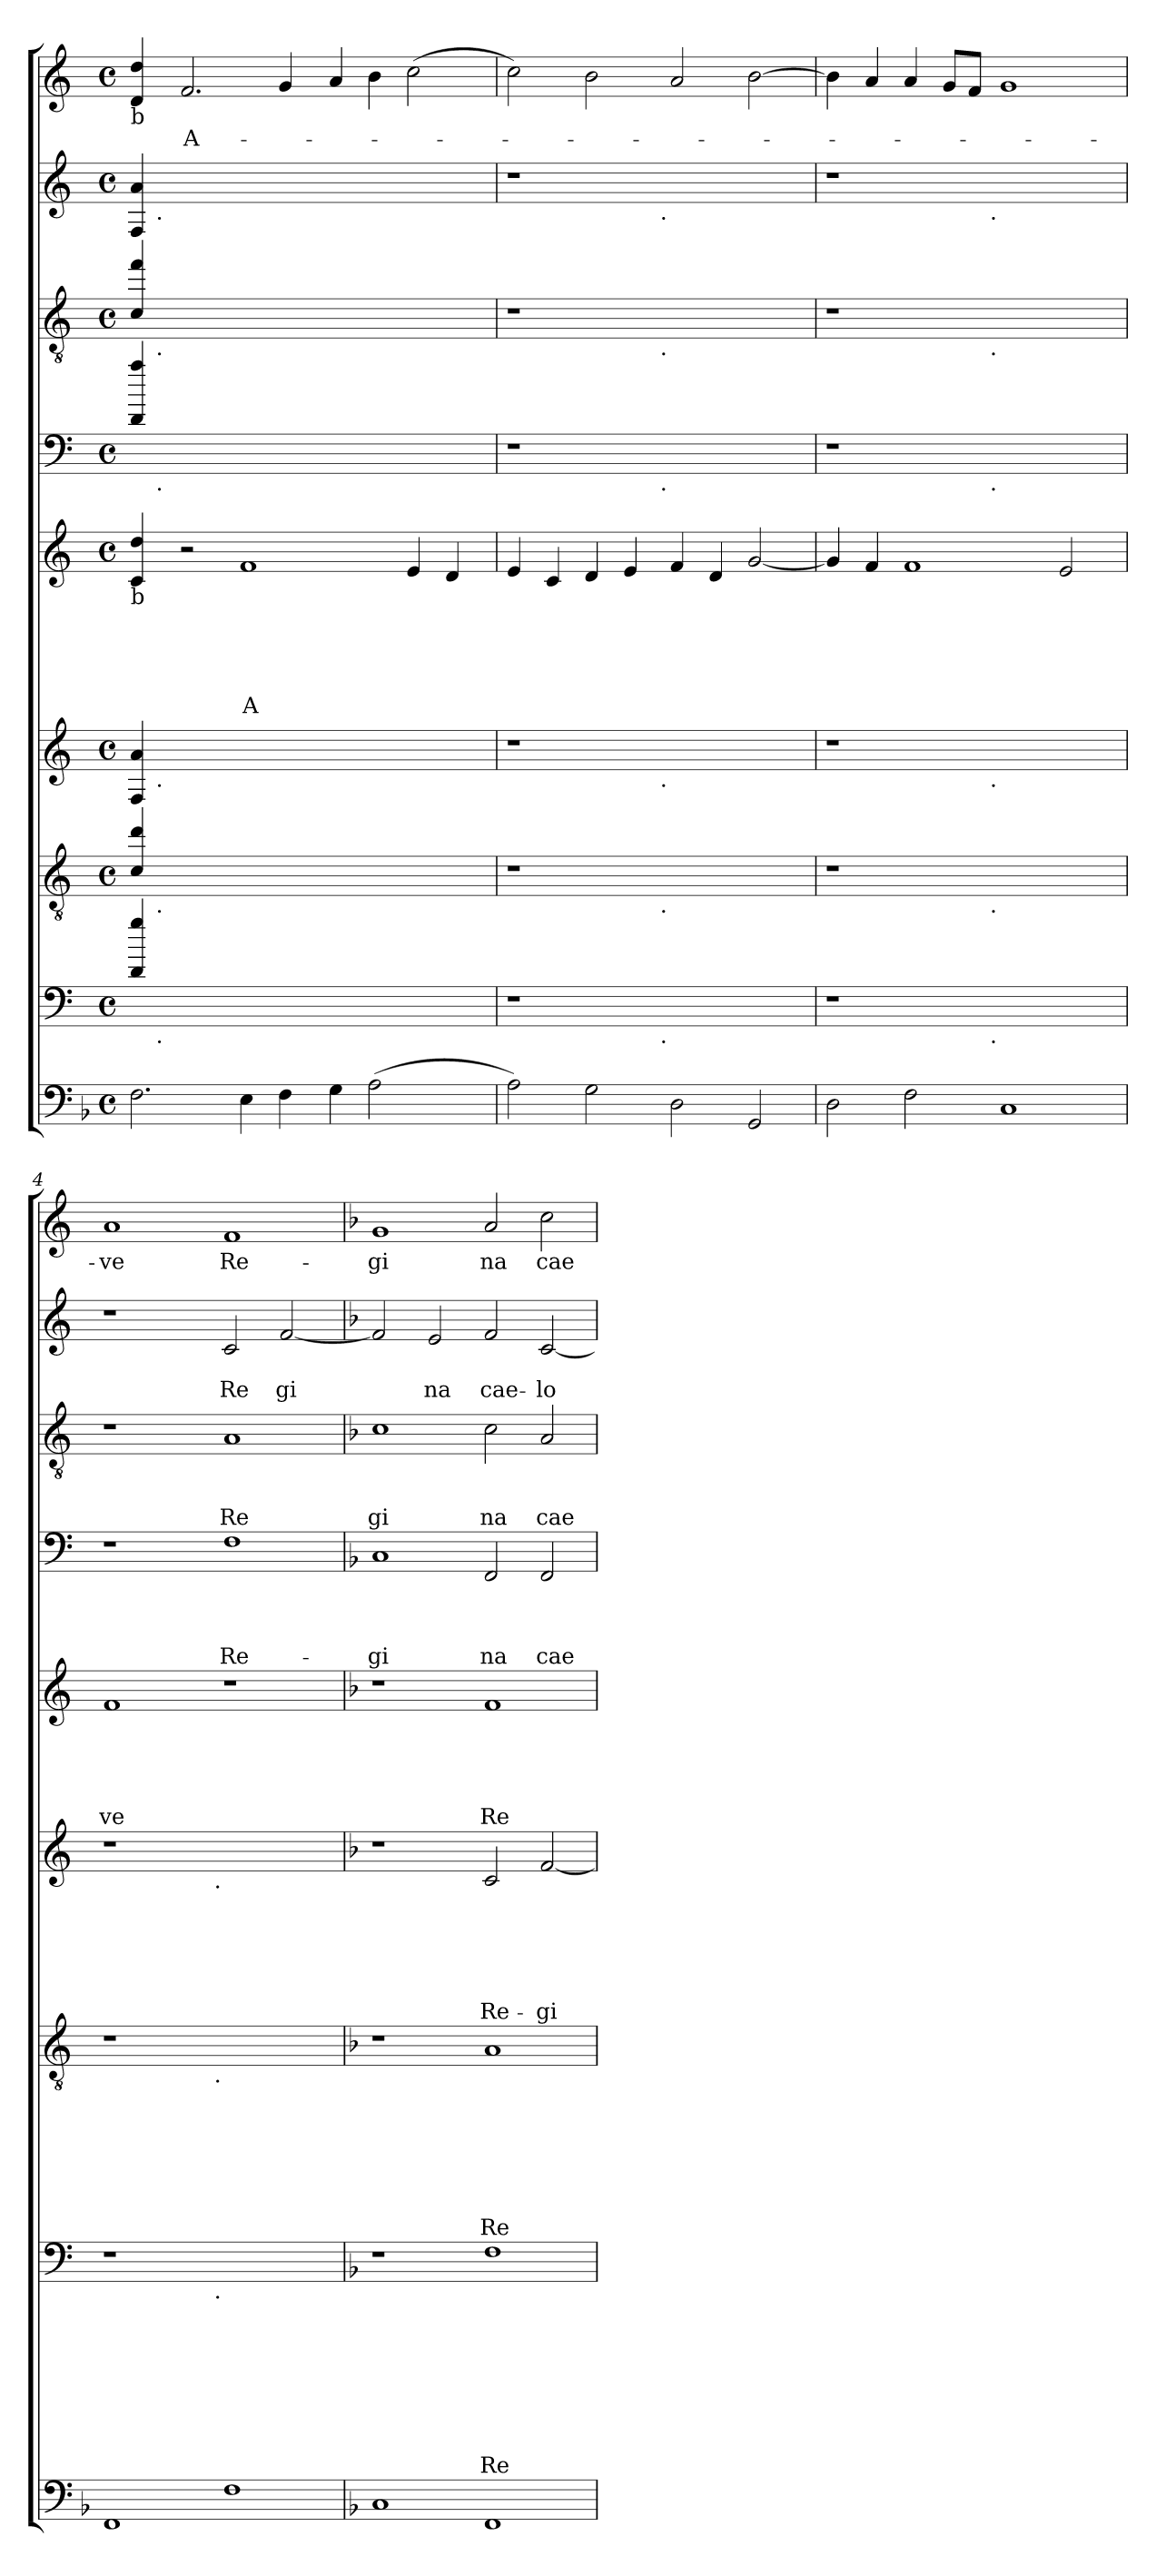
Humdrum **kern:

**kern	**kern	**text	**text	**text	**text	**text	**text	**text	**text	**kern	**text	**text	**text	**text	**text	**text	**text	**kern	**text	**text	**text	**text	**text	**text	**kern	**text	**text	**text	**text	**text	**kern	**text	**text	**text	**text	**kern	**text	**text	**text	**kern	**text	**text	**kern	**text
*part9	*part8	*part8	*part8	*part8	*part8	*part8	*part8	*part8	*part8	*part7	*part7	*part7	*part7	*part7	*part7	*part7	*part7	*part6	*part6	*part6	*part6	*part6	*part6	*part6	*part5	*part5	*part5	*part5	*part5	*part5	*part4	*part4	*part4	*part4	*part4	*part3	*part3	*part3	*part3	*part2	*part2	*part2	*part1	*part1
*staff9	*staff8	*staff8	*staff8	*staff8	*staff8	*staff8	*staff8	*staff8	*staff8	*staff7	*staff7	*staff7	*staff7	*staff7	*staff7	*staff7	*staff7	*staff6	*staff6	*staff6	*staff6	*staff6	*staff6	*staff6	*staff5	*staff5	*staff5	*staff5	*staff5	*staff5	*staff4	*staff4	*staff4	*staff4	*staff4	*staff3	*staff3	*staff3	*staff3	*staff2	*staff2	*staff2	*staff1	*staff1
!!LO:PB:g=z
*clefF4	*clefF4	*	*	*	*	*	*	*	*	*clefGv2	*	*	*	*	*	*	*	*clefG2	*	*	*	*	*	*	*clefG2	*	*	*	*	*	*clefF4	*	*	*	*	*clefGv2	*	*	*	*clefG2	*	*	*clefG2	*
*	*ITrd-3c-5	*	*	*	*	*	*	*	*	*ITrd-3c-5	*	*	*	*	*	*	*	*ITrd-3c-5	*	*	*	*	*	*	*ITrd-3c-5	*	*	*	*	*	*ITrd-3c-5	*	*	*	*	*ITrd-3c-5	*	*	*	*ITrd-3c-5	*	*	*ITrd-3c-5	*
*k[b-]	*k[b-]	*	*	*	*	*	*	*	*	*k[b-]	*	*	*	*	*	*	*	*k[b-]	*	*	*	*	*	*	*k[b-]	*	*	*	*	*	*k[b-]	*	*	*	*	*k[b-]	*	*	*	*k[b-]	*	*	*k[b-]	*
*F:	*F:	*	*	*	*	*	*	*	*	*F:	*	*	*	*	*	*	*	*F:	*	*	*	*	*	*	*F:	*	*	*	*	*	*F:	*	*	*	*	*F:	*	*	*	*F:	*	*	*F:	*
*M4/4	*M4/4	*	*	*	*	*	*	*	*	*M4/4	*	*	*	*	*	*	*	*M4/4	*	*	*	*	*	*	*M4/4	*	*	*	*	*	*M4/4	*	*	*	*	*M4/4	*	*	*	*M4/4	*	*	*M4/4	*
*met(c)	*met(c)	*	*	*	*	*	*	*	*	*met(c)	*	*	*	*	*	*	*	*met(c)	*	*	*	*	*	*	*met(c)	*	*	*	*	*	*met(c)	*	*	*	*	*met(c)	*	*	*	*met(c)	*	*	*met(c)	*
=1	=1	=1	=1	=1	=1	=1	=1	=1	=1	=1	=1	=1	=1	=1	=1	=1	=1	=1	=1	=1	=1	=1	=1	=1	=1	=1	=1	=1	=1	=1	=1	=1	=1	=1	=1	=1	=1	=1	=1	=1	=1	=1	=1	=1
!	!	!	!	!	!	!	!	!	!	!	!	!	!	!	!	!	!	!	!	!	!	!	!	!	!	!	!	!	!	!	!	!	!	!	!	!	!	!	!	!	!	!	!LO:TX:b:t=b	!
!	!	!	!	!	!	!	!	!	!	!	!	!	!	!	!	!	!	!	!	!	!	!	!	!	!	!	!	!	!	!	!	!	!	!	!	!	!	!	!	!LO:TX:b:t=b	!	!	!	!
!	!	!	!	!	!	!	!	!	!	!	!	!	!	!	!	!	!	!	!	!	!	!	!	!	!	!	!	!	!	!	!	!	!	!	!	!LO:TX:b:t=b	!	!	!	!	!	!	!	!
!	!	!	!	!	!	!	!	!	!	!	!	!	!	!	!	!	!	!	!	!	!	!	!	!	!	!	!	!	!	!	!LO:TX:b:t=b	!	!	!	!	!	!	!	!	!	!	!	!	!
!	!	!	!	!	!	!	!	!	!	!	!	!	!	!	!	!	!	!	!	!	!	!	!	!	!LO:TX:b:t=b	!	!	!	!	!	!	!	!	!	!	!	!	!	!	!	!	!	!	!
!	!	!	!	!	!	!	!	!	!	!	!	!	!	!	!	!	!	!LO:TX:b:t=b	!	!	!	!	!	!	!	!	!	!	!	!	!	!	!	!	!	!	!	!	!	!	!	!	!	!
!	!	!	!	!	!	!	!	!	!	!LO:TX:b:t=b	!	!	!	!	!	!	!	!	!	!	!	!	!	!	!	!	!	!	!	!	!	!	!	!	!	!	!	!	!	!	!	!	!	!
!	!LO:TX:b:t=b	!	!	!	!	!	!	!	!	!	!	!	!	!	!	!	!	!	!	!	!	!	!	!	!	!	!	!	!	!	!	!	!	!	!	!	!	!	!	!	!	!	!	!
*	*^	*	*	*	*	*	*	*	*	*^	*	*	*	*	*	*	*	*^	*	*	*	*	*	*	*	*	*	*	*	*	*^	*	*	*	*	*^	*	*	*	*^	*	*	*	*
2.F\	4g/ 4ccc/	8ryy	.	.	.	.	.	.	.	.	4f/ 4gg/	8ryy	.	.	.	.	.	.	.	4B-/ 4dd/	8ryy	.	.	.	.	.	.	4f/ 4gg/	.	.	.	.	.	4g/ 4ddd/	8ryy	.	.	.	.	4f/ 4bb-/	8ryy	.	.	.	4B-/ 4dd/	8ryy	.	.	4g/ 4gg/	.
!	!	!	!	!	!	!	!	!	!	!	!	!	!	!	!	!	!	!	!	!	!	!	!	!	!	!	!	!	!	!	!	!	!	!	!	!	!	!	!	!	!	!	!	!	!	!LO:TX:b:t=.	!	!	!	!
!	!	!	!	!	!	!	!	!	!	!	!	!	!	!	!	!	!	!	!	!	!	!	!	!	!	!	!	!	!	!	!	!	!	!	!	!	!	!	!	!	!LO:TX:b:t=.	!	!	!	!	!	!	!	!	!
!	!	!	!	!	!	!	!	!	!	!	!	!	!	!	!	!	!	!	!	!	!	!	!	!	!	!	!	!	!	!	!	!	!	!	!LO:TX:b:t=.	!	!	!	!	!	!	!	!	!	!	!	!	!	!	!
!	!	!	!	!	!	!	!	!	!	!	!	!	!	!	!	!	!	!	!	!	!LO:TX:b:t=.	!	!	!	!	!	!	!	!	!	!	!	!	!	!	!	!	!	!	!	!	!	!	!	!	!	!	!	!	!
!	!	!	!	!	!	!	!	!	!	!	!	!LO:TX:b:t=.	!	!	!	!	!	!	!	!	!	!	!	!	!	!	!	!	!	!	!	!	!	!	!	!	!	!	!	!	!	!	!	!	!	!	!	!	!	!
!	!	!LO:TX:b:t=.	!	!	!	!	!	!	!	!	!	!	!	!	!	!	!	!	!	!	!	!	!	!	!	!	!	!	!	!	!	!	!	!	!	!	!	!	!	!	!	!	!	!	!	!	!	!	!	!
.	.	1ryy	.	.	.	.	.	.	.	.	.	1ryy	.	.	.	.	.	.	.	.	1ryy	.	.	.	.	.	.	.	.	.	.	.	.	.	1ryy	.	.	.	.	.	1ryy	.	.	.	.	1ryy	.	.	.	.
!	!	!	!	!	!	!	!	!	!	!	!	!	!	!	!	!	!	!	!	!	!	!	!	!	!	!	!	!	!	!	!	!	!	!	!	!	!	!	!	!	!	!	!	!	!	!	!	!	!	!LO:LY:b
.	0ryy	.	.	.	.	.	.	.	.	.	0ryy	.	.	.	.	.	.	.	.	0ryy	.	.	.	.	.	.	.	2r	.	.	.	.	.	0ryy	.	.	.	.	.	0ryy	.	.	.	.	0ryy	.	.	.	2.b-/	A-
!	!	!	!	!	!	!	!	!	!	!	!	!	!	!	!	!	!	!	!	!	!	!	!	!	!	!	!	!	!	!	!	!	!LO:LY:b	!	!	!	!	!	!	!	!	!	!	!	!	!	!	!	!	!
4E\	.	.	.	.	.	.	.	.	.	.	.	.	.	.	.	.	.	.	.	.	.	.	.	.	.	.	.	1b-	.	.	.	.	A	.	.	.	.	.	.	.	.	.	.	.	.	.	.	.	.	.
4F\	.	.	.	.	.	.	.	.	.	.	.	.	.	.	.	.	.	.	.	.	.	.	.	.	.	.	.	.	.	.	.	.	.	.	.	.	.	.	.	.	.	.	.	.	.	.	.	.	4cc/	.
.	.	1ryy	.	.	.	.	.	.	.	.	.	1ryy	.	.	.	.	.	.	.	.	1ryy	.	.	.	.	.	.	.	.	.	.	.	.	.	1ryy	.	.	.	.	.	1ryy	.	.	.	.	1ryy	.	.	.	.
4G\	.	.	.	.	.	.	.	.	.	.	.	.	.	.	.	.	.	.	.	.	.	.	.	.	.	.	.	.	.	.	.	.	.	.	.	.	.	.	.	.	.	.	.	.	.	.	.	.	4dd/	.
(>2A\	.	.	.	.	.	.	.	.	.	.	.	.	.	.	.	.	.	.	.	.	.	.	.	.	.	.	.	.	.	.	.	.	.	.	.	.	.	.	.	.	.	.	.	.	.	.	.	.	4ee\	.
.	.	.	.	.	.	.	.	.	.	.	.	.	.	.	.	.	.	.	.	.	.	.	.	.	.	.	.	4a/	.	.	.	.	.	.	.	.	.	.	.	.	.	.	.	.	.	.	.	.	(>2ff\	.
4ryy	.	.	.	.	.	.	.	.	.	.	.	.	.	.	.	.	.	.	.	.	.	.	.	.	.	.	.	4g/	.	.	.	.	.	.	.	.	.	.	.	.	.	.	.	.	.	.	.	.	.	.
.	.	8ryy	.	.	.	.	.	.	.	.	.	8ryy	.	.	.	.	.	.	.	.	8ryy	.	.	.	.	.	.	.	.	.	.	.	.	.	8ryy	.	.	.	.	.	8ryy	.	.	.	.	8ryy	.	.	.	.
=2	=2	=2	=2	=2	=2	=2	=2	=2	=2	=2	=2	=2	=2	=2	=2	=2	=2	=2	=2	=2	=2	=2	=2	=2	=2	=2	=2	=2	=2	=2	=2	=2	=2	=2	=2	=2	=2	=2	=2	=2	=2	=2	=2	=2	=2	=2	=2	=2	=2	=2
2A\)	1r	2ryy	.	.	.	.	.	.	.	.	1r	2ryy	.	.	.	.	.	.	.	1r	2ryy	.	.	.	.	.	.	4a/	.	.	.	.	.	1r	2ryy	.	.	.	.	1r	2ryy	.	.	.	1r	2ryy	.	.	2ff\)	.
.	.	.	.	.	.	.	.	.	.	.	.	.	.	.	.	.	.	.	.	.	.	.	.	.	.	.	.	4f/	.	.	.	.	.	.	.	.	.	.	.	.	.	.	.	.	.	.	.	.	.	.
2G\	.	4...ryy	.	.	.	.	.	.	.	.	.	4...ryy	.	.	.	.	.	.	.	.	4...ryy	.	.	.	.	.	.	4g/	.	.	.	.	.	.	4...ryy	.	.	.	.	.	4...ryy	.	.	.	.	4...ryy	.	.	2ee\	.
.	.	.	.	.	.	.	.	.	.	.	.	.	.	.	.	.	.	.	.	.	.	.	.	.	.	.	.	4a/	.	.	.	.	.	.	.	.	.	.	.	.	.	.	.	.	.	.	.	.	.	.
!	!	!	!	!	!	!	!	!	!	!	!	!	!	!	!	!	!	!	!	!	!	!	!	!	!	!	!	!	!	!	!	!	!	!	!	!	!	!	!	!	!	!	!	!	!	!LO:TX:b:t=.	!	!	!	!
!	!	!	!	!	!	!	!	!	!	!	!	!	!	!	!	!	!	!	!	!	!	!	!	!	!	!	!	!	!	!	!	!	!	!	!	!	!	!	!	!	!LO:TX:b:t=.	!	!	!	!	!	!	!	!	!
!	!	!	!	!	!	!	!	!	!	!	!	!	!	!	!	!	!	!	!	!	!	!	!	!	!	!	!	!	!	!	!	!	!	!	!LO:TX:b:t=.	!	!	!	!	!	!	!	!	!	!	!	!	!	!	!
!	!	!	!	!	!	!	!	!	!	!	!	!	!	!	!	!	!	!	!	!	!LO:TX:b:t=.	!	!	!	!	!	!	!	!	!	!	!	!	!	!	!	!	!	!	!	!	!	!	!	!	!	!	!	!	!
!	!	!	!	!	!	!	!	!	!	!	!	!LO:TX:b:t=.	!	!	!	!	!	!	!	!	!	!	!	!	!	!	!	!	!	!	!	!	!	!	!	!	!	!	!	!	!	!	!	!	!	!	!	!	!	!
!	!	!LO:TX:b:t=.	!	!	!	!	!	!	!	!	!	!	!	!	!	!	!	!	!	!	!	!	!	!	!	!	!	!	!	!	!	!	!	!	!	!	!	!	!	!	!	!	!	!	!	!	!	!	!	!
.	.	1ryy	.	.	.	.	.	.	.	.	.	1ryy	.	.	.	.	.	.	.	.	1ryy	.	.	.	.	.	.	.	.	.	.	.	.	.	1ryy	.	.	.	.	.	1ryy	.	.	.	.	1ryy	.	.	.	.
2D\	1ryy	.	.	.	.	.	.	.	.	.	1ryy	.	.	.	.	.	.	.	.	1ryy	.	.	.	.	.	.	.	4b-/	.	.	.	.	.	1ryy	.	.	.	.	.	1ryy	.	.	.	.	1ryy	.	.	.	2dd/	.
.	.	.	.	.	.	.	.	.	.	.	.	.	.	.	.	.	.	.	.	.	.	.	.	.	.	.	.	4g/	.	.	.	.	.	.	.	.	.	.	.	.	.	.	.	.	.	.	.	.	.	.
2GG/	.	.	.	.	.	.	.	.	.	.	.	.	.	.	.	.	.	.	.	.	.	.	.	.	.	.	.	[<2cc/	.	.	.	.	.	.	.	.	.	.	.	.	.	.	.	.	.	.	.	.	[>2ee\	.
.	.	32ryy	.	.	.	.	.	.	.	.	.	32ryy	.	.	.	.	.	.	.	.	32ryy	.	.	.	.	.	.	.	.	.	.	.	.	.	32ryy	.	.	.	.	.	32ryy	.	.	.	.	32ryy	.	.	.	.
=3	=3	=3	=3	=3	=3	=3	=3	=3	=3	=3	=3	=3	=3	=3	=3	=3	=3	=3	=3	=3	=3	=3	=3	=3	=3	=3	=3	=3	=3	=3	=3	=3	=3	=3	=3	=3	=3	=3	=3	=3	=3	=3	=3	=3	=3	=3	=3	=3	=3	=3
2D>\	1r	2ryy	.	.	.	.	.	.	.	.	1r	2ryy	.	.	.	.	.	.	.	1r	2ryy	.	.	.	.	.	.	4cc/]	.	.	.	.	.	1r	2ryy	.	.	.	.	1r	2ryy	.	.	.	1r	2ryy	.	.	4ee\]	.
.	.	.	.	.	.	.	.	.	.	.	.	.	.	.	.	.	.	.	.	.	.	.	.	.	.	.	.	4b-/	.	.	.	.	.	.	.	.	.	.	.	.	.	.	.	.	.	.	.	.	4dd/	.
2F\	.	4...ryy	.	.	.	.	.	.	.	.	.	4...ryy	.	.	.	.	.	.	.	.	4...ryy	.	.	.	.	.	.	1b-	.	.	.	.	.	.	4...ryy	.	.	.	.	.	4...ryy	.	.	.	.	4...ryy	.	.	4dd/	.
.	.	.	.	.	.	.	.	.	.	.	.	.	.	.	.	.	.	.	.	.	.	.	.	.	.	.	.	.	.	.	.	.	.	.	.	.	.	.	.	.	.	.	.	.	.	.	.	.	8cc/L	.
.	.	.	.	.	.	.	.	.	.	.	.	.	.	.	.	.	.	.	.	.	.	.	.	.	.	.	.	.	.	.	.	.	.	.	.	.	.	.	.	.	.	.	.	.	.	.	.	.	8b-/J	.
!	!	!	!	!	!	!	!	!	!	!	!	!	!	!	!	!	!	!	!	!	!	!	!	!	!	!	!	!	!	!	!	!	!	!	!	!	!	!	!	!	!	!	!	!	!	!LO:TX:b:t=.	!	!	!	!
!	!	!	!	!	!	!	!	!	!	!	!	!	!	!	!	!	!	!	!	!	!	!	!	!	!	!	!	!	!	!	!	!	!	!	!	!	!	!	!	!	!LO:TX:b:t=.	!	!	!	!	!	!	!	!	!
!	!	!	!	!	!	!	!	!	!	!	!	!	!	!	!	!	!	!	!	!	!	!	!	!	!	!	!	!	!	!	!	!	!	!	!LO:TX:b:t=.	!	!	!	!	!	!	!	!	!	!	!	!	!	!	!
!	!	!	!	!	!	!	!	!	!	!	!	!	!	!	!	!	!	!	!	!	!LO:TX:b:t=.	!	!	!	!	!	!	!	!	!	!	!	!	!	!	!	!	!	!	!	!	!	!	!	!	!	!	!	!	!
!	!	!	!	!	!	!	!	!	!	!	!	!LO:TX:b:t=.	!	!	!	!	!	!	!	!	!	!	!	!	!	!	!	!	!	!	!	!	!	!	!	!	!	!	!	!	!	!	!	!	!	!	!	!	!	!
!	!	!LO:TX:b:t=.	!	!	!	!	!	!	!	!	!	!	!	!	!	!	!	!	!	!	!	!	!	!	!	!	!	!	!	!	!	!	!	!	!	!	!	!	!	!	!	!	!	!	!	!	!	!	!	!
.	.	1ryy	.	.	.	.	.	.	.	.	.	1ryy	.	.	.	.	.	.	.	.	1ryy	.	.	.	.	.	.	.	.	.	.	.	.	.	1ryy	.	.	.	.	.	1ryy	.	.	.	.	1ryy	.	.	.	.
1C<	1ryy	.	.	.	.	.	.	.	.	.	1ryy	.	.	.	.	.	.	.	.	1ryy	.	.	.	.	.	.	.	.	.	.	.	.	.	1ryy	.	.	.	.	.	1ryy	.	.	.	.	1ryy	.	.	.	1cc	.
.	.	.	.	.	.	.	.	.	.	.	.	.	.	.	.	.	.	.	.	.	.	.	.	.	.	.	.	2a/	.	.	.	.	.	.	.	.	.	.	.	.	.	.	.	.	.	.	.	.	.	.
.	.	32ryy	.	.	.	.	.	.	.	.	.	32ryy	.	.	.	.	.	.	.	.	32ryy	.	.	.	.	.	.	.	.	.	.	.	.	.	32ryy	.	.	.	.	.	32ryy	.	.	.	.	32ryy	.	.	.	.
=4	=4	=4	=4	=4	=4	=4	=4	=4	=4	=4	=4	=4	=4	=4	=4	=4	=4	=4	=4	=4	=4	=4	=4	=4	=4	=4	=4	=4	=4	=4	=4	=4	=4	=4	=4	=4	=4	=4	=4	=4	=4	=4	=4	=4	=4	=4	=4	=4	=4	=4
!	!	!	!	!	!	!	!	!	!	!	!	!	!	!	!	!	!	!	!	!	!	!	!	!	!	!	!	!	!	!	!	!	!LO:LY:b	!	!	!	!	!	!	!	!	!	!	!	!	!	!	!	!	!LO:LY:b
*	*	*	*	*	*	*	*	*	*	*	*	*	*	*	*	*	*	*	*	*	*	*	*	*	*	*	*	*	*	*	*	*	*	*v	*v	*	*	*	*	*	*	*	*	*	*v	*v	*	*	*	*
*	*	*	*	*	*	*	*	*	*	*	*	*	*	*	*	*	*	*	*	*	*	*	*	*	*	*	*	*	*	*	*	*	*	*	*	*	*	*	*v	*v	*	*	*	*	*	*	*	*
1FF	1r	2ryy	.	.	.	.	.	.	.	.	1r	2ryy	.	.	.	.	.	.	.	1r	2ryy	.	.	.	.	.	.	1b-	.	.	.	.	ve	1r	.	.	.	.	1r	.	.	.	1r	.	.	1dd	-ve
.	.	4...ryy	.	.	.	.	.	.	.	.	.	4...ryy	.	.	.	.	.	.	.	.	4...ryy	.	.	.	.	.	.	.	.	.	.	.	.	.	.	.	.	.	.	.	.	.	.	.	.	.	.
!	!	!	!	!	!	!	!	!	!	!	!	!	!	!	!	!	!	!	!	!	!LO:TX:b:t=.	!	!	!	!	!	!	!	!	!	!	!	!	!	!	!	!	!	!	!	!	!	!	!	!	!	!
!	!	!	!	!	!	!	!	!	!	!	!	!LO:TX:b:t=.	!	!	!	!	!	!	!	!	!	!	!	!	!	!	!	!	!	!	!	!	!	!	!	!	!	!	!	!	!	!	!	!	!	!	!
!	!	!LO:TX:b:t=.	!	!	!	!	!	!	!	!	!	!	!	!	!	!	!	!	!	!	!	!	!	!	!	!	!	!	!	!	!	!	!	!	!	!	!	!	!	!	!	!	!	!	!	!	!
.	.	1ryy	.	.	.	.	.	.	.	.	.	1ryy	.	.	.	.	.	.	.	.	1ryy	.	.	.	.	.	.	.	.	.	.	.	.	.	.	.	.	.	.	.	.	.	.	.	.	.	.
!	!	!	!	!	!	!	!	!	!	!	!	!	!	!	!	!	!	!	!	!	!	!	!	!	!	!	!	!	!	!	!	!	!	!	!	!	!	!LO:LY:b	!	!	!	!LO:LY:b	!	!	!LO:LY:b	!	!LO:LY:b
1F	1ryy	.	.	.	.	.	.	.	.	.	1ryy	.	.	.	.	.	.	.	.	1ryy	.	.	.	.	.	.	.	1r	.	.	.	.	.	1B-	.	.	.	Re-	1d	.	.	Re	2f/	.	Re	1b-	Re-
!	!	!	!	!	!	!	!	!	!	!	!	!	!	!	!	!	!	!	!	!	!	!	!	!	!	!	!	!	!	!	!	!	!	!	!	!	!	!	!	!	!	!	!	!	!LO:LY:b	!	!
.	.	.	.	.	.	.	.	.	.	.	.	.	.	.	.	.	.	.	.	.	.	.	.	.	.	.	.	.	.	.	.	.	.	.	.	.	.	.	.	.	.	.	[>2b-/	.	gi	.	.
.	.	32ryy	.	.	.	.	.	.	.	.	.	32ryy	.	.	.	.	.	.	.	.	32ryy	.	.	.	.	.	.	.	.	.	.	.	.	.	.	.	.	.	.	.	.	.	.	.	.	.	.
*	*v	*v	*	*	*	*	*	*	*	*	*	*	*	*	*	*	*	*	*	*v	*v	*	*	*	*	*	*	*	*	*	*	*	*	*	*	*	*	*	*	*	*	*	*	*	*	*	*
*	*	*	*	*	*	*	*	*	*	*v	*v	*	*	*	*	*	*	*	*	*	*	*	*	*	*	*	*	*	*	*	*	*	*	*	*	*	*	*	*	*	*	*	*	*	*
!!LO:PB:g=z
=5	=5	=5	=5	=5	=5	=5	=5	=5	=5	=5	=5	=5	=5	=5	=5	=5	=5	=5	=5	=5	=5	=5	=5	=5	=5	=5	=5	=5	=5	=5	=5	=5	=5	=5	=5	=5	=5	=5	=5	=5	=5	=5	=5	=5
*	*k[b-e-]	*	*	*	*	*	*	*	*	*k[b-e-]	*	*	*	*	*	*	*	*k[b-e-]	*	*	*	*	*	*	*k[b-e-]	*	*	*	*	*	*k[b-e-]	*	*	*	*	*k[b-e-]	*	*	*	*k[b-e-]	*	*	*k[b-e-]	*
*	*B-:	*	*	*	*	*	*	*	*	*B-:	*	*	*	*	*	*	*	*B-:	*	*	*	*	*	*	*B-:	*	*	*	*	*	*B-:	*	*	*	*	*B-:	*	*	*	*B-:	*	*	*B-:	*
*	*^	*	*	*	*	*	*	*	*	*^	*	*	*	*	*	*	*	*^	*	*	*	*	*	*	*	*	*	*	*	*	*	*	*	*	*	*	*	*	*	*	*	*	*	*
!	!	!	!	!	!	!	!	!	!	!	!	!	!	!	!	!	!	!	!	!	!	!	!	!	!	!	!	!	!	!	!	!	!	!	!	!	!	!LO:LY:b	!	!	!	!LO:LY:b	!	!	!	!	!LO:LY:b
*	*v	*v	*	*	*	*	*	*	*	*	*	*	*	*	*	*	*	*	*	*v	*v	*	*	*	*	*	*	*	*	*	*	*	*	*	*	*	*	*	*	*	*	*	*	*	*	*	*
*	*	*	*	*	*	*	*	*	*	*v	*v	*	*	*	*	*	*	*	*	*	*	*	*	*	*	*	*	*	*	*	*	*	*	*	*	*	*	*	*	*	*	*	*	*	*
1C<	1r	.	.	.	.	.	.	.	.	1r	.	.	.	.	.	.	.	1r	.	.	.	.	.	.	1r	.	.	.	.	.	1F	.	.	.	-gi	1f	.	.	gi	2b-/]	.	.	1cc	-gi
!	!	!	!	!	!	!	!	!	!	!	!	!	!	!	!	!	!	!	!	!	!	!	!	!	!	!	!	!	!	!	!	!	!	!	!	!	!	!	!	!	!	!LO:LY:b	!	!
.	.	.	.	.	.	.	.	.	.	.	.	.	.	.	.	.	.	.	.	.	.	.	.	.	.	.	.	.	.	.	.	.	.	.	.	.	.	.	.	2a/	.	na	.	.
!	!	!	!	!	!	!	!	!	!LO:LY:b	!	!	!	!	!	!	!	!LO:LY:b	!	!	!	!	!	!	!LO:LY:b	!	!	!	!	!	!LO:LY:b	!	!	!	!	!LO:LY:b	!	!	!	!LO:LY:b	!	!	!LO:LY:b	!	!LO:LY:b
1FF	1B-	.	.	.	.	.	.	.	Re	1d	.	.	.	.	.	.	Re-	2f/	.	.	.	.	.	Re-	1b-	.	.	.	.	Re	2BB-/	.	.	.	na	2f\	.	.	na	2b-/	.	cae-	2dd/	na
!	!	!	!	!	!	!	!	!	!	!	!	!	!	!	!	!	!	!	!	!	!	!	!	!LO:LY:b	!	!	!	!	!	!	!	!	!	!	!LO:LY:b	!	!	!	!LO:LY:b	!	!	!LO:LY:b	!	!LO:LY:b
.	.	.	.	.	.	.	.	.	.	.	.	.	.	.	.	.	.	[<2b-/	.	.	.	.	.	-gi-	.	.	.	.	.	.	2BB-/	.	.	.	cae	2d/	.	.	cae	[<2f/	.	-lo-	2ff\	cae
=	=	=	=	=	=	=	=	=	=	=	=	=	=	=	=	=	=	=	=	=	=	=	=	=	=	=	=	=	=	=	=	=	=	=	=	=	=	=	=	=	=	=	=	=
*-	*-	*-	*-	*-	*-	*-	*-	*-	*-	*-	*-	*-	*-	*-	*-	*-	*-	*-	*-	*-	*-	*-	*-	*-	*-	*-	*-	*-	*-	*-	*-	*-	*-	*-	*-	*-	*-	*-	*-	*-	*-	*-	*-	*-
